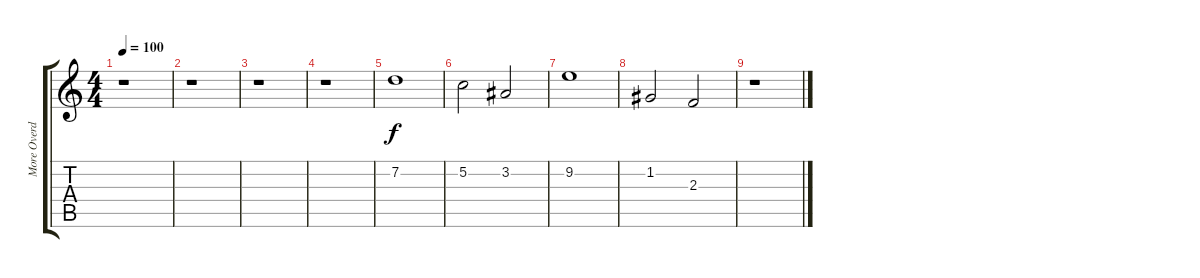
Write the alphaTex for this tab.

\track ("More Overdubs" "More Overd") {instrument distortionguitar}
\staff {score tabs}
\tuning (C4 G3 Eb3 Bb2 F2 C2) {hide}
\ts (4 4)
\tempo 100
\clef g2
\ks c
r.1{dy f} |
r.1 |
r.1 |
r.1 |
7.2.1 |
5.2.2 3.2.2 |
9.2.1 |
1.2.2 2.3.2 |
r.1
